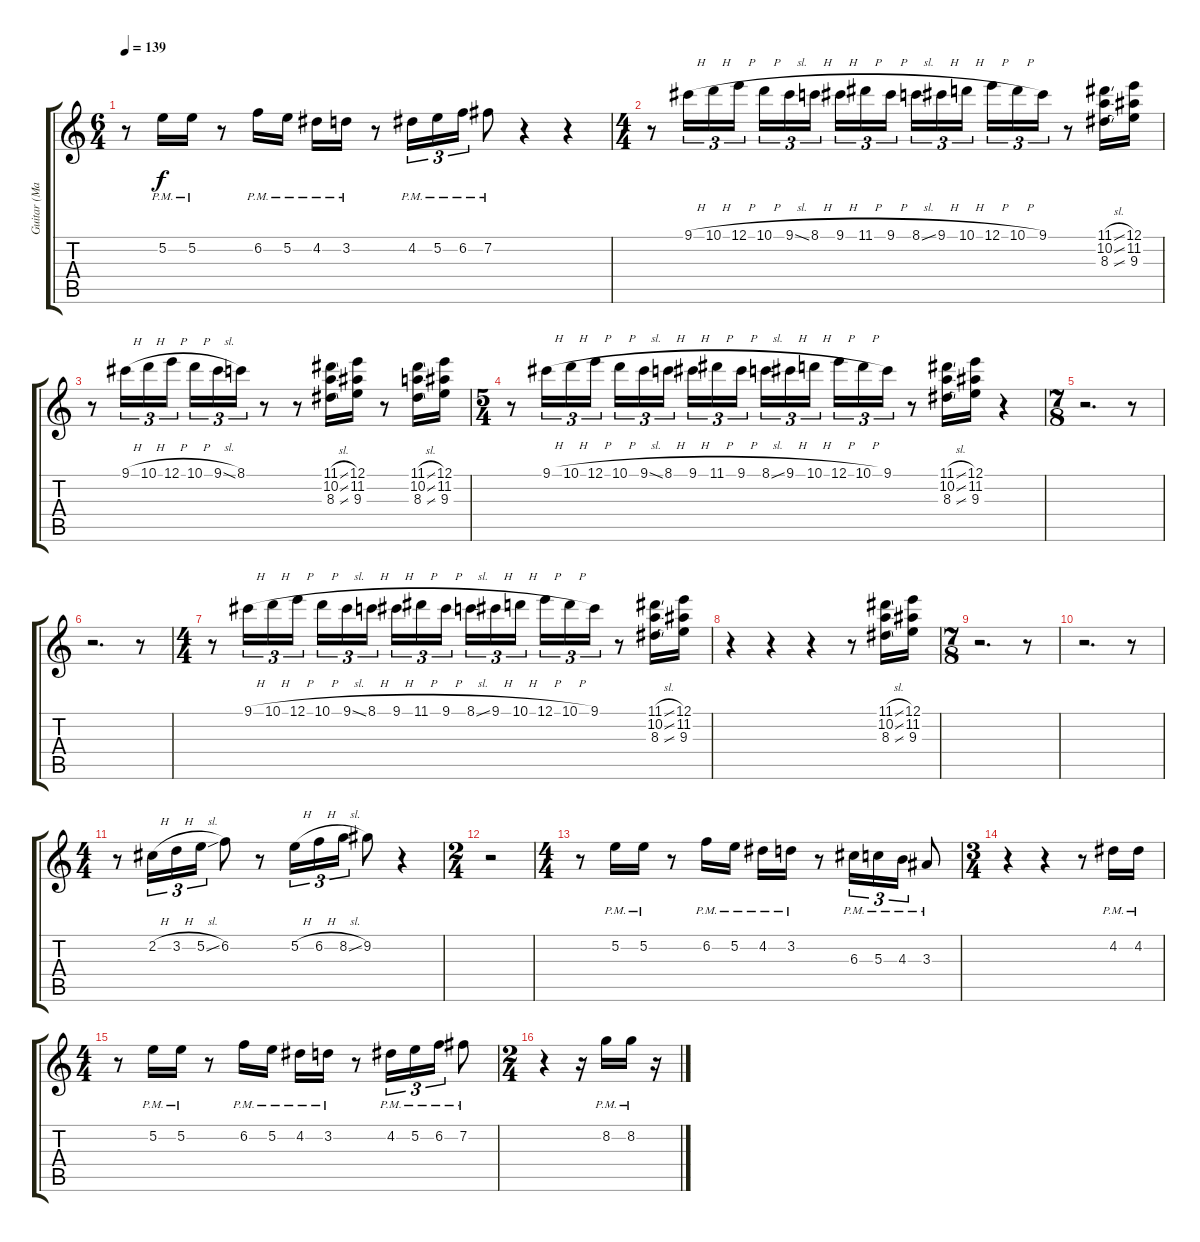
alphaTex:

\track ("Guitar (Main)" "Guitar (Ma") {instrument electricguitarjazz}
\staff {score tabs}
\tuning (E4 B3 G3 D3 A2 E2) {hide}
\ts (6 4)
\tempo 139
\clef g2
\ks c
r.8{dy f} 5.2{pm}.16 5.2{pm}.16 r.8 6.2{pm}.16 5.2{pm}.16 4.2{pm}.16 3.2{pm}.16 r.8 4.2{pm}.16{tu (3 2)} 5.2{pm}.16{tu (3 2)} 6.2{pm}.16{tu (3 2)} 7.2{pm}.8 r.4 r.4 |
\ts (4 4)
r.8 9.1{h}.16{tu (3 2)} 10.1{h}.16{tu (3 2)} 12.1{h}.16{tu (3 2)} 10.1{h}.16{tu (3 2)} 9.1{sl}.16{tu (3 2)} 8.1{h}.16{tu (3 2) beam splitsecondary} 9.1{h}.16{tu (3 2)} 11.1{h}.16{tu (3 2)} 9.1{h}.16{tu (3 2)} 8.1{sl}.16{tu (3 2)} 9.1{h}.16{tu (3 2)} 10.1{h}.16{tu (3 2) beam splitsecondary} 12.1{h}.16{tu (3 2)} 10.1{h}.16{tu (3 2)} 9.1.16{tu (3 2)} r.8 (11.1{sl} 10.2{sl} 8.3{sl}).16 (12.1 11.2 9.3).16 |
r.8 9.1{h}.16{tu (3 2)} 10.1{h}.16{tu (3 2)} 12.1{h}.16{tu (3 2)} 10.1{h}.16{tu (3 2)} 9.1{sl}.16{tu (3 2)} 8.1.16{tu (3 2)} r.8 r.8 (11.1{sl} 10.2{sl} 8.3{sl}).16 (12.1 11.2 9.3).16 r.8 (11.1{sl} 10.2{sl} 8.3{sl}).16 (12.1 11.2 9.3).16 |
\ts (5 4)
r.8 9.1{h}.16{tu (3 2)} 10.1{h}.16{tu (3 2)} 12.1{h}.16{tu (3 2)} 10.1{h}.16{tu (3 2)} 9.1{sl}.16{tu (3 2)} 8.1{h}.16{tu (3 2) beam splitsecondary} 9.1{h}.16{tu (3 2)} 11.1{h}.16{tu (3 2)} 9.1{h}.16{tu (3 2)} 8.1{sl}.16{tu (3 2)} 9.1{h}.16{tu (3 2)} 10.1{h}.16{tu (3 2) beam splitsecondary} 12.1{h}.16{tu (3 2)} 10.1{h}.16{tu (3 2)} 9.1.16{tu (3 2)} r.8 (11.1{sl} 10.2{sl} 8.3{sl}).16 (12.1 11.2 9.3).16 r.4 |
\ts (7 8)
r.2{d} r.8 |
r.2{d} r.8 |
\ts (4 4)
r.8 9.1{h}.16{tu (3 2)} 10.1{h}.16{tu (3 2)} 12.1{h}.16{tu (3 2)} 10.1{h}.16{tu (3 2)} 9.1{sl}.16{tu (3 2)} 8.1{h}.16{tu (3 2) beam splitsecondary} 9.1{h}.16{tu (3 2)} 11.1{h}.16{tu (3 2)} 9.1{h}.16{tu (3 2)} 8.1{sl}.16{tu (3 2)} 9.1{h}.16{tu (3 2)} 10.1{h}.16{tu (3 2) beam splitsecondary} 12.1{h}.16{tu (3 2)} 10.1{h}.16{tu (3 2)} 9.1.16{tu (3 2)} r.8 (11.1{sl} 10.2{sl} 8.3{sl}).16 (12.1 11.2 9.3).16 |
r.4 r.4 r.4 r.8 (11.1{sl} 10.2{sl} 8.3{sl}).16 (12.1 11.2 9.3).16 |
\ts (7 8)
r.2{d} r.8 |
r.2{d} r.8 |
\ts (4 4)
r.8 2.2{h}.16{tu (3 2)} 3.2{h}.16{tu (3 2)} 5.2{sl}.16{tu (3 2)} 6.2.8 r.8 5.2{h}.16{tu (3 2)} 6.2{h}.16{tu (3 2)} 8.2{sl}.16{tu (3 2)} 9.2.8 r.4 |
\ts (2 4)
r.2 |
\ts (4 4)
r.8 5.2{pm}.16 5.2{pm}.16 r.8 6.2{pm}.16 5.2{pm}.16 4.2{pm}.16 3.2{pm}.16 r.8 6.3{pm}.16{tu (3 2)} 5.3{pm}.16{tu (3 2)} 4.3{pm}.16{tu (3 2)} 3.3{pm}.8 |
\ts (3 4)
r.4 r.4 r.8 4.2{pm}.16 4.2{pm}.16 |
\ts (4 4)
r.8 5.2{pm}.16 5.2{pm}.16 r.8 6.2{pm}.16 5.2{pm}.16 4.2{pm}.16 3.2{pm}.16 r.8 4.2{pm}.16{tu (3 2)} 5.2{pm}.16{tu (3 2)} 6.2{pm}.16{tu (3 2)} 7.2{pm}.8 |
\ts (2 4)
r.4 r.16 8.2{pm}.16 8.2{pm}.16 r.16
